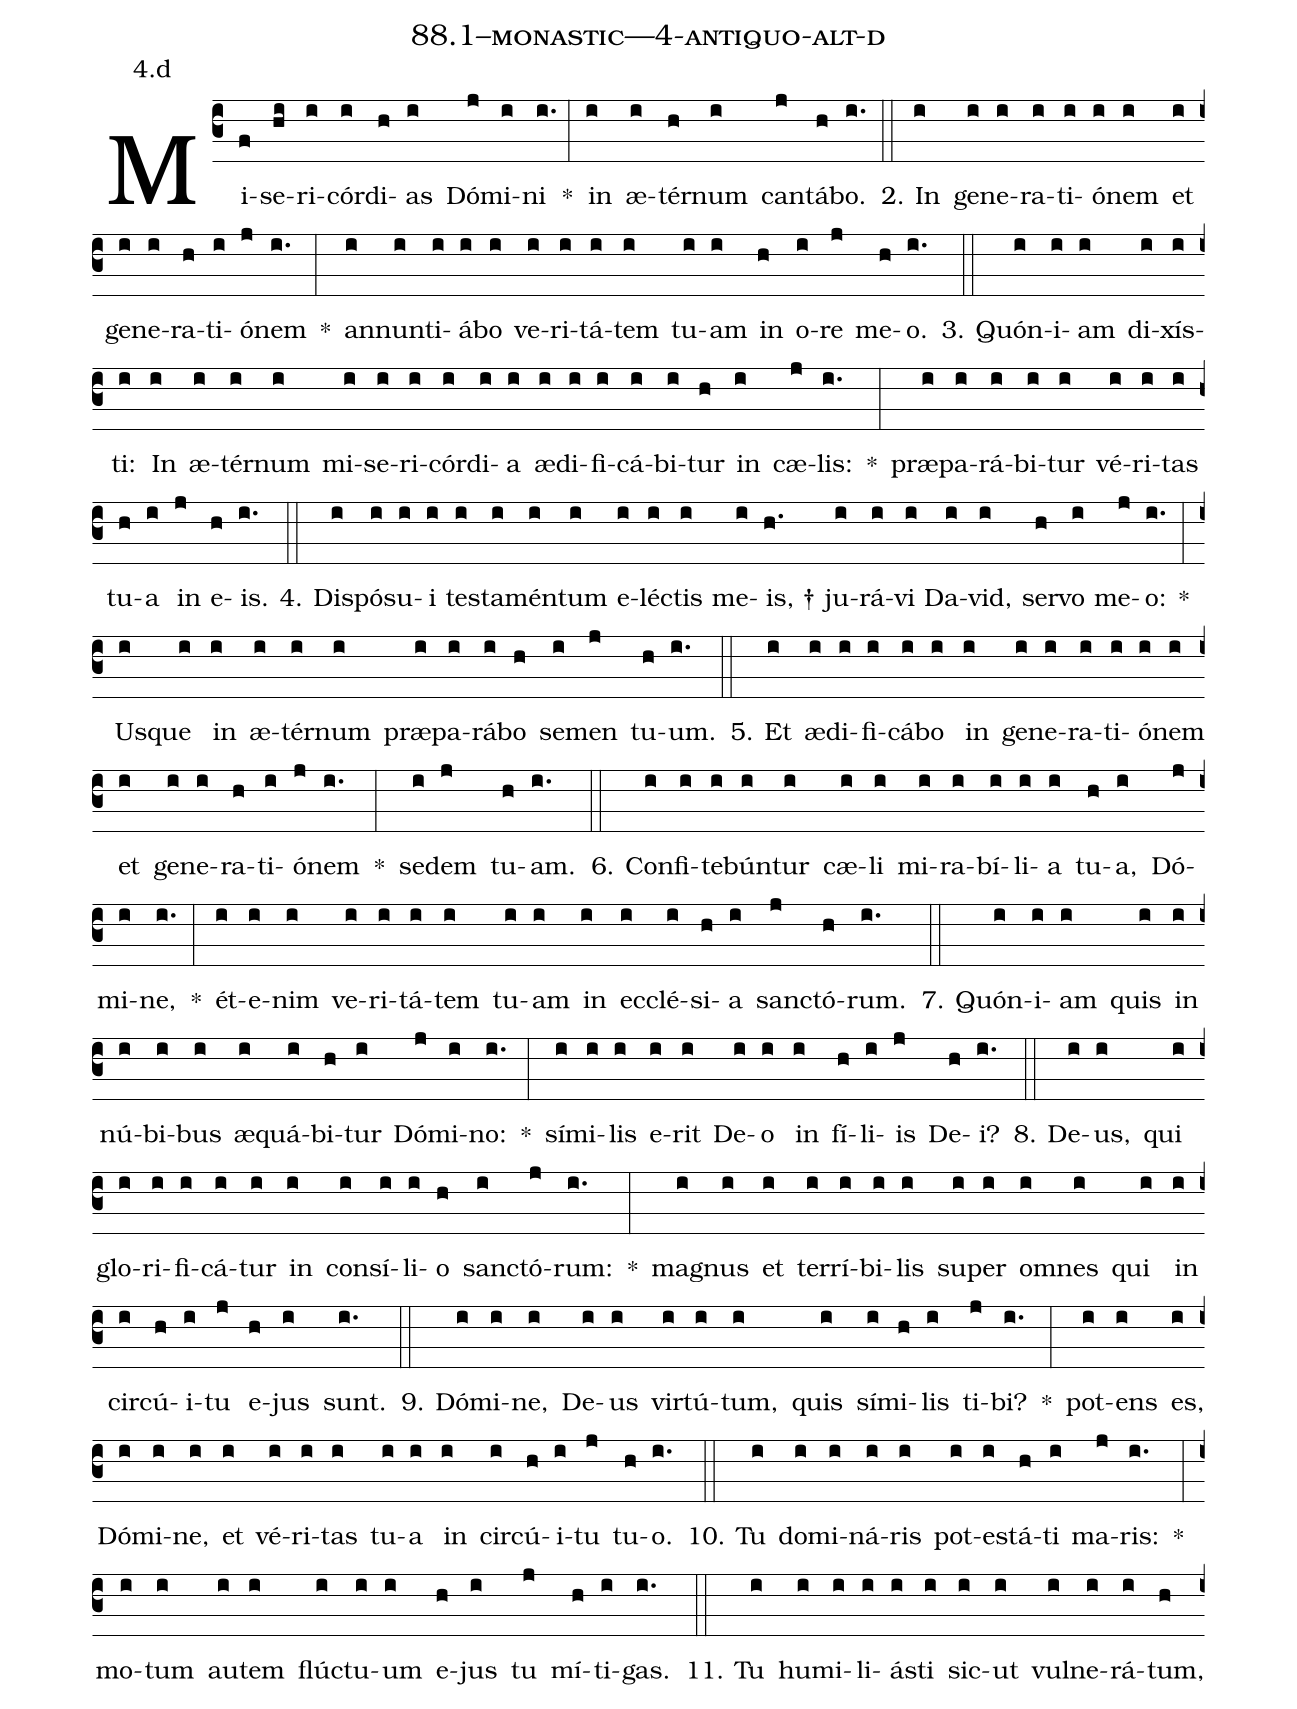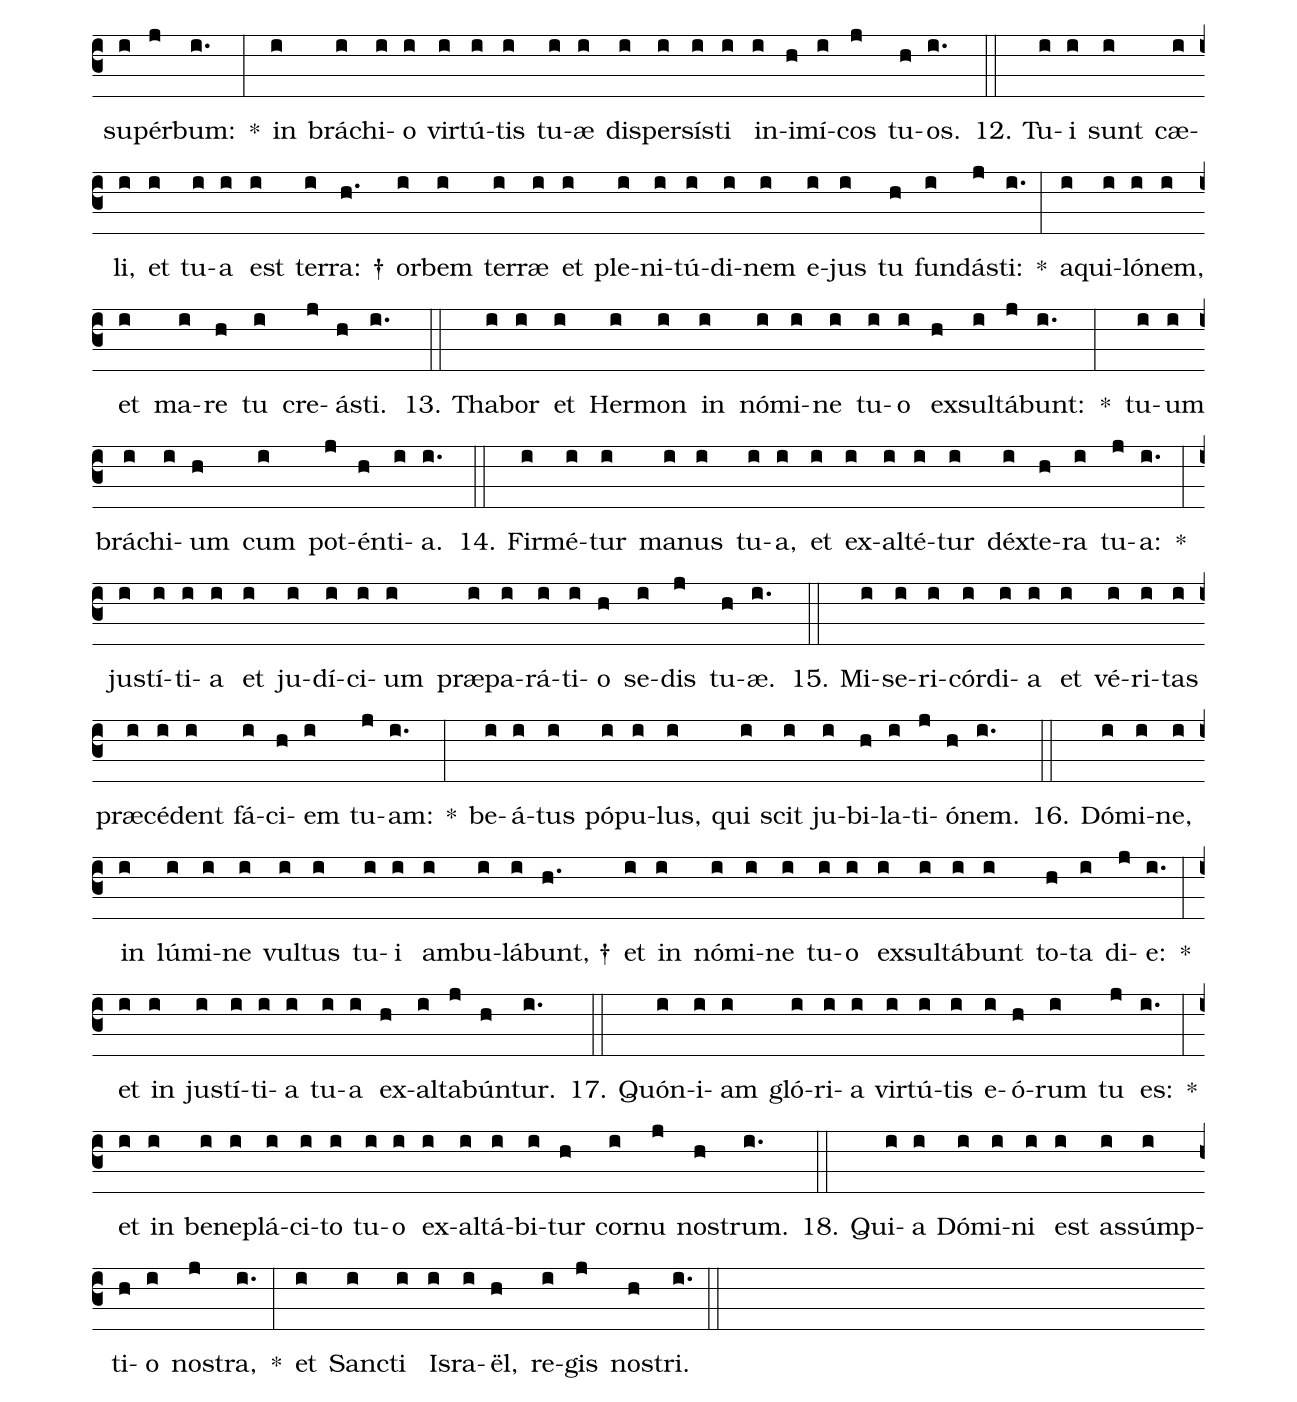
name: 88.1--monastic---4-antiquo-alt-d;
annotation: 4.d;
%%
(c3)Mi(f)se(hi)ri(i)cór(i)di(h)as(i) Dó(j)mi(i)ni(i.) *(:) in(i) æ(i)tér(h)num(i) can(j)tá(h)bo.(i.) (::)
2. In(i) ge(i)ne(i)ra(i)ti(i)ó(i)nem(i) et(i) ge(i)ne(i)ra(h)ti(i)ó(j)nem(i.) *(:) an(i)nun(i)ti(i)á(i)bo(i) ve(i)ri(i)tá(i)tem(i) tu(i)am(i) in(h) o(i)re(j) me(h)o.(i.) (::)
3. Quón(i)i(i)am(i) di(i)xís(i)ti:(i) In(i) æ(i)tér(i)num(i) mi(i)se(i)ri(i)cór(i)di(i)a(i) æ(i)di(i)fi(i)cá(i)bi(i)tur(h) in(i) cæ(j)lis:(i.) *(:) præ(i)pa(i)rá(i)bi(i)tur(i) vé(i)ri(i)tas(i) tu(h)a(i) in(j) e(h)is.(i.) (::)
4. Dis(i)pó(i)su(i)i(i) tes(i)ta(i)mén(i)tum(i) e(i)léc(i)tis(i) me(i)is, †(h.) ju(i)rá(i)vi(i) Da(i)vid,(i) ser(h)vo(i) me(j)o:(i.) *(:) Us(i)que(i) in(i) æ(i)tér(i)num(i) præ(i)pa(i)rá(i)bo(h) se(i)men(j) tu(h)um.(i.) (::)
5. Et(i) æ(i)di(i)fi(i)cá(i)bo(i) in(i) ge(i)ne(i)ra(i)ti(i)ó(i)nem(i) et(i) ge(i)ne(i)ra(h)ti(i)ó(j)nem(i.) *(:) se(i)dem(j) tu(h)am.(i.) (::)
6. Con(i)fi(i)te(i)bún(i)tur(i) cæ(i)li(i) mi(i)ra(i)bí(i)li(i)a(i) tu(h)a,(i) Dó(j)mi(i)ne,(i.) *(:) ét(i)e(i)nim(i) ve(i)ri(i)tá(i)tem(i) tu(i)am(i) in(i) ec(i)clé(i)si(h)a(i) sanc(j)tó(h)rum.(i.) (::)
7. Quón(i)i(i)am(i) quis(i) in(i) nú(i)bi(i)bus(i) æ(i)quá(i)bi(h)tur(i) Dó(j)mi(i)no:(i.) *(:) sí(i)mi(i)lis(i) e(i)rit(i) De(i)o(i) in(i) fí(h)li(i)is(j) De(h)i?(i.) (::)
8. De(i)us,(i) qui(i) glo(i)ri(i)fi(i)cá(i)tur(i) in(i) con(i)sí(i)li(i)o(h) sanc(i)tó(j)rum:(i.) *(:) ma(i)gnus(i) et(i) ter(i)rí(i)bi(i)lis(i) su(i)per(i) om(i)nes(i) qui(i) in(i) cir(i)cú(h)i(i)tu(j) e(h)jus(i) sunt.(i.) (::)
9. Dó(i)mi(i)ne,(i) De(i)us(i) vir(i)tú(i)tum,(i) quis(i) sí(i)mi(h)lis(i) ti(j)bi?(i.) *(:) pot(i)ens(i) es,(i) Dó(i)mi(i)ne,(i) et(i) vé(i)ri(i)tas(i) tu(i)a(i) in(i) cir(i)cú(h)i(i)tu(j) tu(h)o.(i.) (::)
10. Tu(i) do(i)mi(i)ná(i)ris(i) pot(i)es(i)tá(h)ti(i) ma(j)ris:(i.) *(:) mo(i)tum(i) au(i)tem(i) flúc(i)tu(i)um(i) e(h)jus(i) tu(j) mí(h)ti(i)gas.(i.) (::)
11. Tu(i) hu(i)mi(i)li(i)ás(i)ti(i) sic(i)ut(i) vul(i)ne(i)rá(i)tum,(h) su(i)pér(j)bum:(i.) *(:) in(i) brá(i)chi(i)o(i) vir(i)tú(i)tis(i) tu(i)æ(i) di(i)sper(i)sís(i)ti(i) in(i)i(h)mí(i)cos(j) tu(h)os.(i.) (::)
12. Tu(i)i(i) sunt(i) cæ(i)li,(i) et(i) tu(i)a(i) est(i) ter(i)ra: †(h.) or(i)bem(i) ter(i)ræ(i) et(i) ple(i)ni(i)tú(i)di(i)nem(i) e(i)jus(i) tu(h) fun(i)dás(j)ti:(i.) *(:) a(i)qui(i)ló(i)nem,(i) et(i) ma(i)re(h) tu(i) cre(j)ás(h)ti.(i.) (::)
13. Tha(i)bor(i) et(i) Her(i)mon(i) in(i) nó(i)mi(i)ne(i) tu(i)o(i) ex(h)sul(i)tá(j)bunt:(i.) *(:) tu(i)um(i) brá(i)chi(i)um(h) cum(i) pot(j)én(h)ti(i)a.(i.) (::)
14. Fir(i)mé(i)tur(i) ma(i)nus(i) tu(i)a,(i) et(i) ex(i)al(i)té(i)tur(i) déx(i)te(h)ra(i) tu(j)a:(i.) *(:) jus(i)tí(i)ti(i)a(i) et(i) ju(i)dí(i)ci(i)um(i) præ(i)pa(i)rá(i)ti(i)o(h) se(i)dis(j) tu(h)æ.(i.) (::)
15. Mi(i)se(i)ri(i)cór(i)di(i)a(i) et(i) vé(i)ri(i)tas(i) præ(i)cé(i)dent(i) fá(i)ci(h)em(i) tu(j)am:(i.) *(:) be(i)á(i)tus(i) pó(i)pu(i)lus,(i) qui(i) scit(i) ju(i)bi(h)la(i)ti(j)ó(h)nem.(i.) (::)
16. Dó(i)mi(i)ne,(i) in(i) lú(i)mi(i)ne(i) vul(i)tus(i) tu(i)i(i) am(i)bu(i)lá(i)bunt, †(h.) et(i) in(i) nó(i)mi(i)ne(i) tu(i)o(i) ex(i)sul(i)tá(i)bunt(i) to(h)ta(i) di(j)e:(i.) *(:) et(i) in(i) jus(i)tí(i)ti(i)a(i) tu(i)a(i) ex(h)al(i)ta(j)bún(h)tur.(i.) (::)
17. Quón(i)i(i)am(i) gló(i)ri(i)a(i) vir(i)tú(i)tis(i) e(i)ó(h)rum(i) tu(j) es:(i.) *(:) et(i) in(i) be(i)ne(i)plá(i)ci(i)to(i) tu(i)o(i) ex(i)al(i)tá(i)bi(i)tur(h) cor(i)nu(j) nos(h)trum.(i.) (::)
18. Qui(i)a(i) Dó(i)mi(i)ni(i) est(i) as(i)súmp(i)ti(h)o(i) nos(j)tra,(i.) *(:) et(i) Sanc(i)ti(i) Is(i)ra(i)ël,(h) re(i)gis(j) nos(h)tri.(i.) (::)
